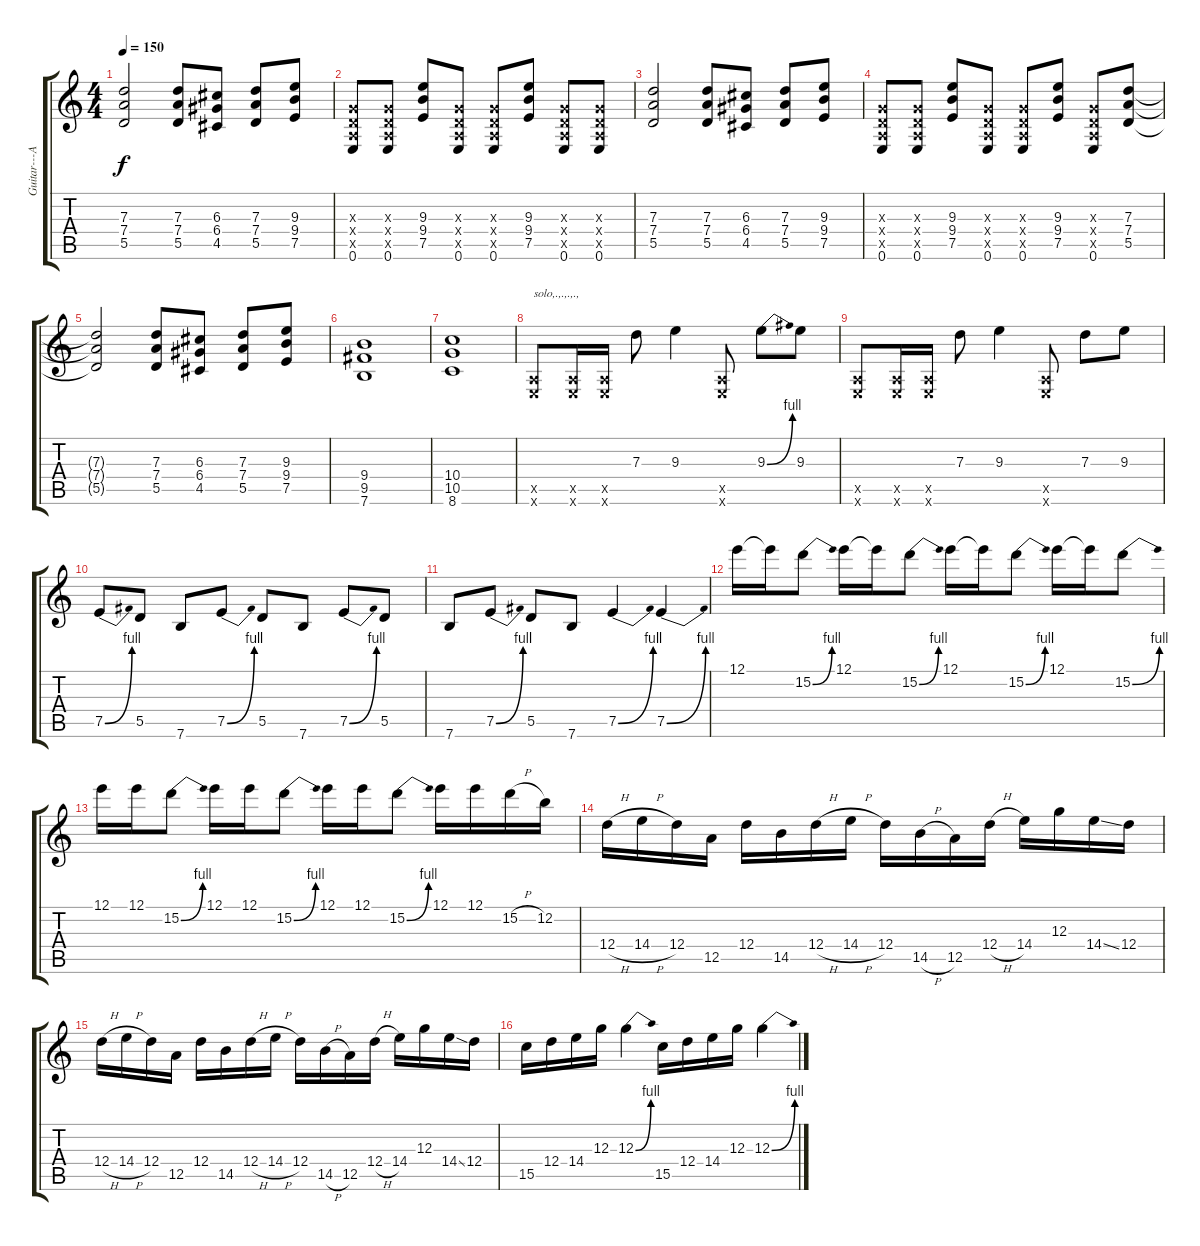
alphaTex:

\track ("Guitar---Ar Paul" "Guitar---A") {instrument overdrivenguitar}
\staff {score tabs}
\tuning (E4 B3 G3 D3 A2 E2) {hide}
\ts (4 4)
\tempo 150
\clef g2
\ks c
(7.3{t} 7.4{t} 5.5{t}).2{dy f} (7.3 7.4 5.5).8 (6.3 6.4 4.5).8 (7.3 7.4 5.5).8 (9.3 9.4 7.5).8 |
(0.3{x} 0.4{x} 0.5{x} 0.6).8 (0.3{x} 0.4{x} 0.5{x} 0.6).8 (9.3 9.4 7.5).8 (0.3{x} 0.4{x} 0.5{x} 0.6).8 (0.3{x} 0.4{x} 0.5{x} 0.6).8 (9.3 9.4 7.5).8 (0.3{x} 0.4{x} 0.5{x} 0.6).8 (0.3{x} 0.4{x} 0.5{x} 0.6).8 |
(7.3 7.4 5.5).2 (7.3 7.4 5.5).8 (6.3 6.4 4.5).8 (7.3 7.4 5.5).8 (9.3 9.4 7.5).8 |
(0.3{x} 0.4{x} 0.5{x} 0.6).8 (0.3{x} 0.4{x} 0.5{x} 0.6).8 (9.3 9.4 7.5).8 (0.3{x} 0.4{x} 0.5{x} 0.6).8 (0.3{x} 0.4{x} 0.5{x} 0.6).8 (9.3 9.4 7.5).8 (0.3{x} 0.4{x} 0.5{x} 0.6).8 (7.3 7.4 5.5).8 |
(7.3{t} 7.4{t} 5.5{t}).2 (7.3 7.4 5.5).8 (6.3 6.4 4.5).8 (7.3 7.4 5.5).8 (9.3 9.4 7.5).8 |
(9.4 9.5 7.6).1 |
(10.4 10.5 8.6).1 |
(0.5{x} 0.6{x}).8{txt "solo,.,.,.,.,"} (0.5{x} 0.6{x}).16 (0.5{x} 0.6{x}).16 7.3.8 9.3.4 (0.5{x} 0.6{x}).8 9.3{be (bend 0 0 60 4)}.8 9.3.8 |
(0.5{x} 0.6{x}).8 (0.5{x} 0.6{x}).16 (0.5{x} 0.6{x}).16 7.3.8 9.3.4 (0.5{x} 0.6{x}).8 7.3.8 9.3.8 |
7.5{be (bend 0 0 60 4)}.8 5.5.8 7.6.8 7.5{be (bend 0 0 60 4)}.8 5.5.8 7.6.8 7.5{be (bend 0 0 60 4)}.8 5.5.8 |
7.6.8 7.5{be (bend 0 0 60 4)}.8 5.5.8 7.6.8 7.5{be (bend 0 0 60 4)}.4 7.5{be (bend 0 0 60 4)}.4 |
12.1.16 12.1{t}.16 15.2{be (bend 0 0 60 4)}.8 12.1.16 12.1{t}.16 15.2{be (bend 0 0 60 4)}.8 12.1.16 12.1{t}.16 15.2{be (bend 0 0 60 4)}.8 12.1.16 12.1{t}.16 15.2{be (bend 0 0 60 4)}.8 |
12.1.16 12.1.16 15.2{be (bend 0 0 60 4)}.8 12.1.16 12.1.16 15.2{be (bend 0 0 60 4)}.8 12.1.16 12.1.16 15.2{be (bend 0 0 60 4)}.8 12.1.16 12.1.16 15.2{h}.16 12.2.16 |
12.4{h}.16 14.4{h}.16 12.4.16 12.5.16 12.4.16 14.5.16 12.4{h}.16 14.4{h}.16 12.4.16 14.5{h}.16 12.5.16 12.4{h}.16 14.4.16 12.3.16 14.4{ss}.16 12.4.16 |
12.4{h}.16 14.4{h}.16 12.4.16 12.5.16 12.4.16 14.5.16 12.4{h}.16 14.4{h}.16 12.4.16 14.5{h}.16 12.5.16 12.4{h}.16 14.4.16 12.3.16 14.4{ss}.16 12.4.16 |
15.5.16 12.4.16 14.4.16 12.3.16 12.3{be (bend 0 0 60 4)}.4 15.5.16 12.4.16 14.4.16 12.3.16 12.3{be (bend 0 0 60 4)}.4
